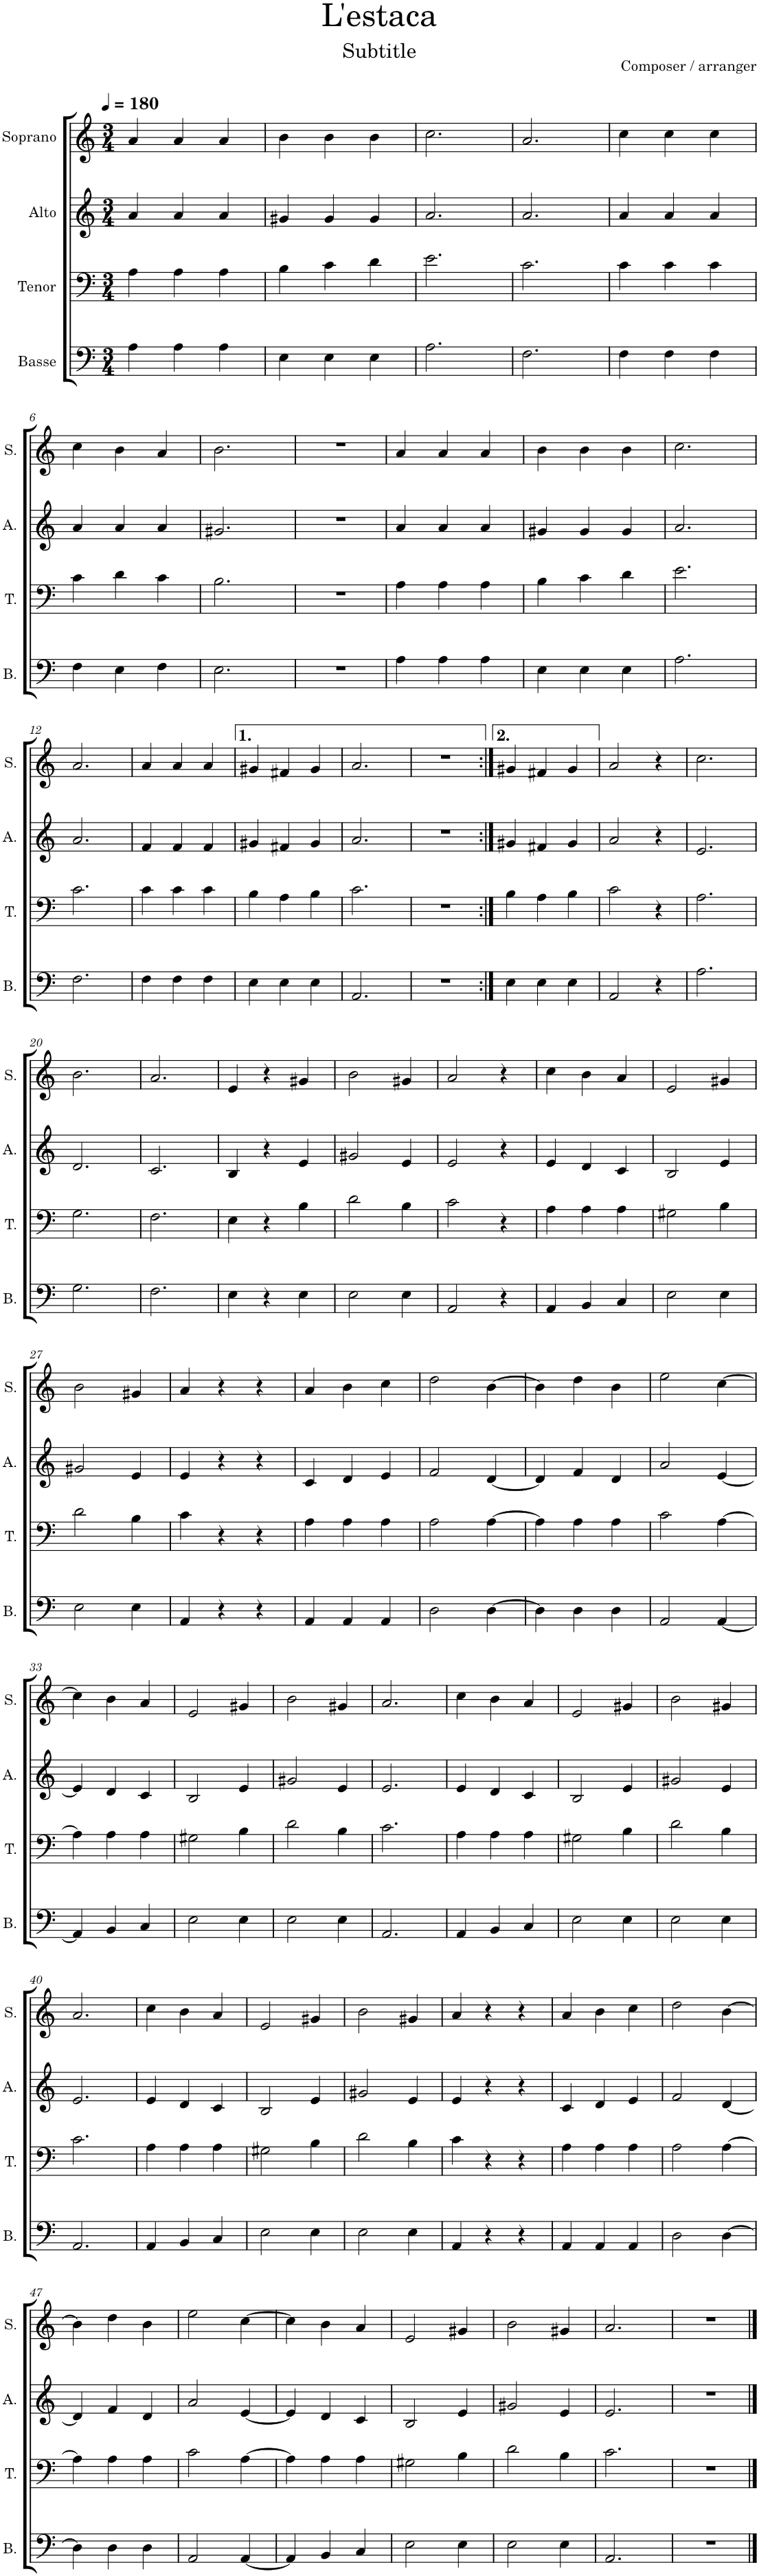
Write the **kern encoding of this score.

**kern	**kern	**kern	**kern
*part4	*part3	*part2	*part1
*staff4	*staff3	*staff2	*staff1
*I"Basse	*I"Tenor	*I"Alto	*I"Soprano
*I'B.	*I'T.	*I'A.	*I'S.
*clefF4	*clefF4	*clefG2	*clefG2
*k[]	*k[]	*k[]	*k[]
*M3/4	*M3/4	*M3/4	*M3/4
*MM180	*MM180	*MM180	*MM180
=1	=1	=1	=1
4A\	4A\	4a/	4a/
4A\	4A\	4a/	4a/
4A\	4A\	4a/	4a/
=2	=2	=2	=2
4E\	4B\	4g#X/	4b\
4E\	4c\	4g#/	4b\
4E\	4d\	4g#/	4b\
=3	=3	=3	=3
2.A\	2.e\	2.a/	2.cc\
=4	=4	=4	=4
2.F\	2.c\	2.a/	2.a/
=5	=5	=5	=5
4F\	4c\	4a/	4cc\
4F\	4c\	4a/	4cc\
4F\	4c\	4a/	4cc\
!!LO:LB:g=z
=6	=6	=6	=6
4F\	4c\	4a/	4cc\
4E\	4d\	4a/	4b\
4F\	4c\	4a/	4a/
=7	=7	=7	=7
2.E\	2.B\	2.g#X/	2.b\
=8	=8	=8	=8
2.r	2.r	2.r	2.r
=9	=9	=9	=9
4A\	4A\	4a/	4a/
4A\	4A\	4a/	4a/
4A\	4A\	4a/	4a/
=10	=10	=10	=10
4E\	4B\	4g#X/	4b\
4E\	4c\	4g#/	4b\
4E\	4d\	4g#/	4b\
=11	=11	=11	=11
2.A\	2.e\	2.a/	2.cc\
!!LO:LB:g=z
=12	=12	=12	=12
2.F\	2.c\	2.a/	2.a/
=13	=13	=13	=13
4F\	4c\	4f/	4a/
4F\	4c\	4f/	4a/
4F\	4c\	4f/	4a/
=14	=14	=14	=14
4E\	4B\	4g#X/	4g#X/
4E\	4A\	4f#X/	4f#X/
4E\	4B\	4g#/	4g#/
=15	=15	=15	=15
2.AA/	2.c\	2.a/	2.a/
=16	=16	=16	=16
2.r	2.r	2.r	2.r
=17:|!	=17:|!	=17:|!	=17:|!
4E\	4B\	4g#X/	4g#X/
4E\	4A\	4f#X/	4f#X/
4E\	4B\	4g#/	4g#/
=18	=18	=18	=18
2AA/	2c\	2a/	2a/
4r	4r	4r	4r
=19	=19	=19	=19
2.A\	2.A\	2.e/	2.cc\
!!LO:LB:g=z
=20	=20	=20	=20
2.G\	2.G\	2.d/	2.b\
=21	=21	=21	=21
2.F\	2.F\	2.c/	2.a/
=22	=22	=22	=22
4E\	4E\	4B/	4e/
4r	4r	4r	4r
4E\	4B\	4e/	4g#X/
=23	=23	=23	=23
2E\	2d\	2g#X/	2b\
4E\	4B\	4e/	4g#X/
=24	=24	=24	=24
2AA/	2c\	2e/	2a/
4r	4r	4r	4r
=25	=25	=25	=25
4AA/	4A\	4e/	4cc\
4BB/	4A\	4d/	4b\
4C/	4A\	4c/	4a/
=26	=26	=26	=26
2E\	2G#X\	2B/	2e/
4E\	4B\	4e/	4g#X/
!!LO:LB:g=z
=27	=27	=27	=27
2E\	2d\	2g#X/	2b\
4E\	4B\	4e/	4g#X/
=28	=28	=28	=28
4AA/	4c\	4e/	4a/
4r	4r	4r	4r
4r	4r	4r	4r
=29	=29	=29	=29
4AA/	4A\	4c/	4a/
4AA/	4A\	4d/	4b\
4AA/	4A\	4e/	4cc\
=30	=30	=30	=30
2D\	2A\	2f/	2dd\
[4D\	[4A\	[4d/	[4b\
=31	=31	=31	=31
4D\]	4A\]	4d/]	4b\]
4D\	4A\	4f/	4dd\
4D\	4A\	4d/	4b\
=32	=32	=32	=32
2AA/	2c\	2a/	2ee\
[4AA/	[4A\	[4e/	[4cc\
!!LO:LB:g=z
=33	=33	=33	=33
4AA/]	4A\]	4e/]	4cc\]
4BB/	4A\	4d/	4b\
4C/	4A\	4c/	4a/
=34	=34	=34	=34
2E\	2G#X\	2B/	2e/
4E\	4B\	4e/	4g#X/
=35	=35	=35	=35
2E\	2d\	2g#X/	2b\
4E\	4B\	4e/	4g#X/
=36	=36	=36	=36
2.AA/	2.c\	2.e/	2.a/
=37	=37	=37	=37
4AA/	4A\	4e/	4cc\
4BB/	4A\	4d/	4b\
4C/	4A\	4c/	4a/
=38	=38	=38	=38
2E\	2G#X\	2B/	2e/
4E\	4B\	4e/	4g#X/
=39	=39	=39	=39
2E\	2d\	2g#X/	2b\
4E\	4B\	4e/	4g#X/
!!LO:LB:g=z
=40	=40	=40	=40
2.AA/	2.c\	2.e/	2.a/
=41	=41	=41	=41
4AA/	4A\	4e/	4cc\
4BB/	4A\	4d/	4b\
4C/	4A\	4c/	4a/
=42	=42	=42	=42
2E\	2G#X\	2B/	2e/
4E\	4B\	4e/	4g#X/
=43	=43	=43	=43
2E\	2d\	2g#X/	2b\
4E\	4B\	4e/	4g#X/
=44	=44	=44	=44
4AA/	4c\	4e/	4a/
4r	4r	4r	4r
4r	4r	4r	4r
=45	=45	=45	=45
4AA/	4A\	4c/	4a/
4AA/	4A\	4d/	4b\
4AA/	4A\	4e/	4cc\
=46	=46	=46	=46
2D\	2A\	2f/	2dd\
[4D\	[4A\	[4d/	[4b\
!!LO:LB:g=z
=47	=47	=47	=47
4D\]	4A\]	4d/]	4b\]
4D\	4A\	4f/	4dd\
4D\	4A\	4d/	4b\
=48	=48	=48	=48
2AA/	2c\	2a/	2ee\
[4AA/	[4A\	[4e/	[4cc\
=49	=49	=49	=49
4AA/]	4A\]	4e/]	4cc\]
4BB/	4A\	4d/	4b\
4C/	4A\	4c/	4a/
=50	=50	=50	=50
2E\	2G#X\	2B/	2e/
4E\	4B\	4e/	4g#X/
=51	=51	=51	=51
2E\	2d\	2g#X/	2b\
4E\	4B\	4e/	4g#X/
=52	=52	=52	=52
2.AA/	2.c\	2.e/	2.a/
=53	=53	=53	=53
2.r	2.r	2.r	2.r
==	==	==	==
*-	*-	*-	*-
